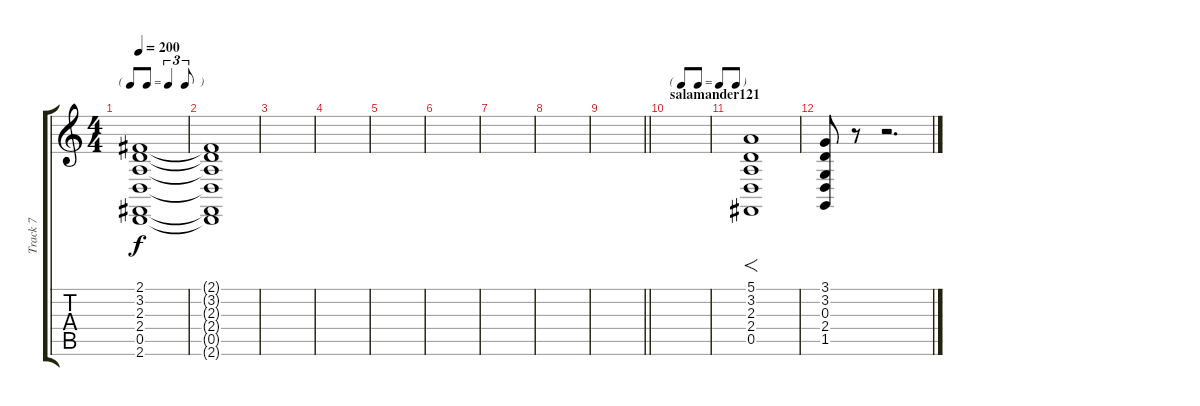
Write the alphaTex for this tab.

\track ("Track 7" "Track 7") {instrument stringensemble1}
\staff {score tabs}
\tuning (E4 B3 G3 C3 Gb2 C2) {hide}
\ts (4 4)
\tf triplet8th
\tempo 200
\clef g2
\ks c
(2.1 3.2 2.3 2.4 0.5 2.6).1{dy f} |
(2.1{t} 3.2{t} 2.3{t} 2.4{t} 0.5{t} 2.6{t}).1 |
|
|
|
|
|
|
\barLineRight lightlight
|
\tf none
\section ("" "salamander121")
|
(5.1 3.2 2.3 2.4 0.5).1{f} |
(3.1 3.2 0.3 2.4 1.5).8 r.8 r.2{d}
